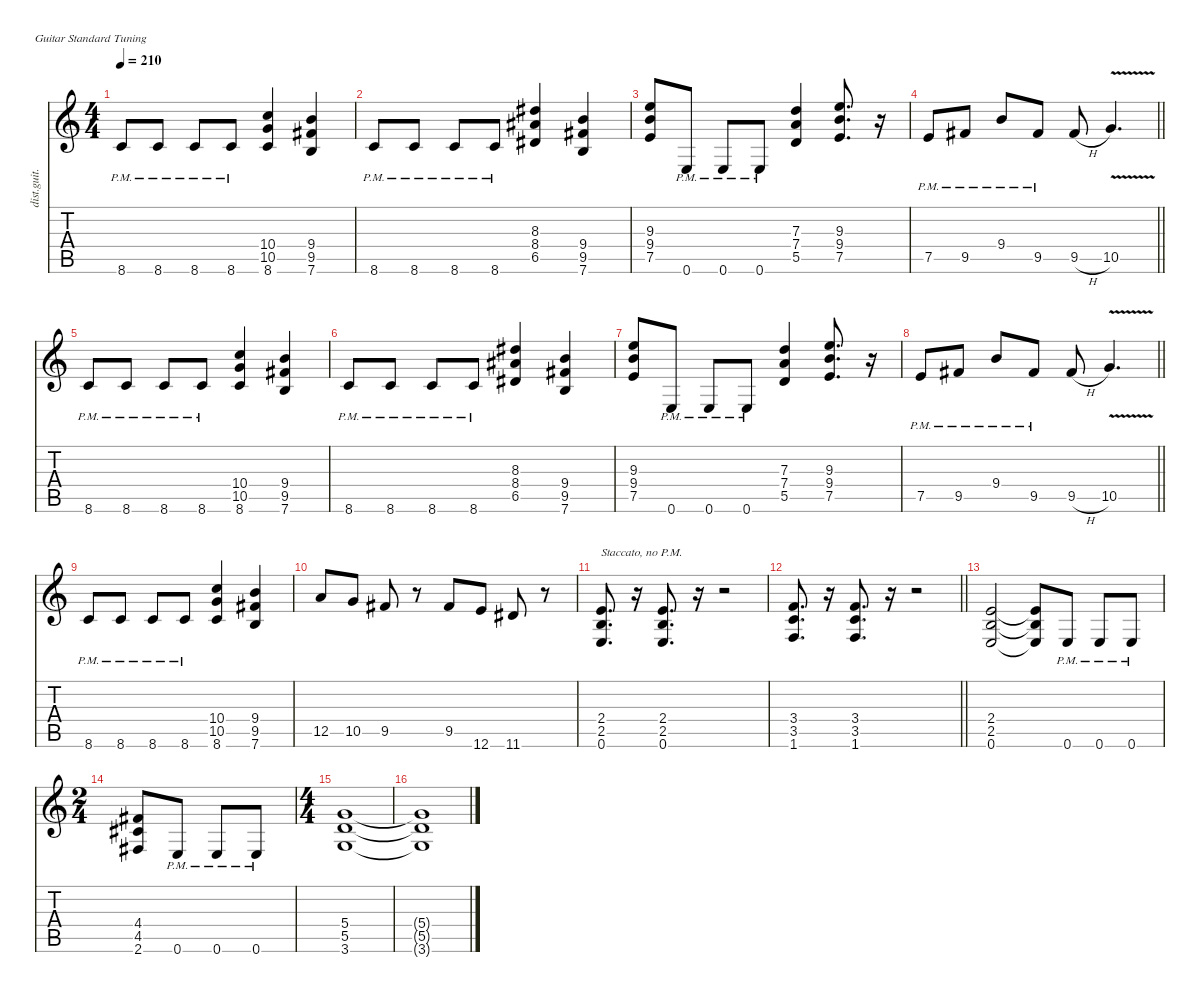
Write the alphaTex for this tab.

\defaultSystemsLayout 4
\hideDynamics
\bracketExtendMode nobrackets
\otherSystemsTrackNameOrientation horizontal
\track ("Kirk Hammett" "dist.guit.") {instrument distortionguitar}
\staff {score tabs}
\tuning (E4 B3 G3 D3 A2 E2)
\ts (4 4)
\tempo 210
\clef g2
\ks c
8.6{pm}.8{dy fff} 8.6{pm}.8 8.6{pm}.8 8.6{pm}.8 (10.4 10.5 8.6).4 (9.4 9.5{acc #} 7.6).4 |
8.6{pm}.8 8.6{pm}.8 8.6{pm}.8 8.6{pm}.8 (8.3{acc #} 8.4{acc #} 6.5{acc #}).4 (9.4 9.5{acc #} 7.6).4 |
(9.3 9.4 7.5).8 0.6{pm}.8 0.6{pm}.8 0.6{pm}.8 (7.3 7.4 5.5).4 (9.3 9.4 7.5).8{d} r.16 |
\barLineRight lightlight
7.5{pm}.8 9.5{pm acc #}.8 9.4{pm}.8 9.5{pm acc #}.8 9.5{h acc #}.8 10.5{v}.4{d} |
8.6{pm}.8 8.6{pm}.8 8.6{pm}.8 8.6{pm}.8 (10.4 10.5 8.6).4 (9.4 9.5{acc #} 7.6).4 |
8.6{pm}.8 8.6{pm}.8 8.6{pm}.8 8.6{pm}.8 (8.3{acc #} 8.4{acc #} 6.5{acc #}).4 (9.4 9.5{acc #} 7.6).4 |
(9.3 9.4 7.5).8 0.6{pm}.8 0.6{pm}.8 0.6{pm}.8 (7.3 7.4 5.5).4 (9.3 9.4 7.5).8{d} r.16 |
\barLineRight lightlight
7.5{pm}.8 9.5{pm acc #}.8 9.4{pm}.8 9.5{pm acc #}.8 9.5{h acc #}.8 10.5{v}.4{d} |
8.6{pm}.8 8.6{pm}.8 8.6{pm}.8 8.6{pm}.8 (10.4 10.5 8.6).4 (9.4 9.5{acc #} 7.6).4 |
12.5.8 10.5.8 9.5{acc #}.8 r.8 9.5{acc #}.8 12.6.8 11.6{acc #}.8 r.8 |
(2.4 2.5 0.6).8{d txt "Staccato, no P.M."} r.16 (2.4 2.5 0.6).8{d} r.16 r.2 |
\barLineRight lightlight
(3.4 3.5 1.6).8{d} r.16 (3.4 3.5 1.6).8{d} r.16 r.2 |
(2.4 2.5 0.6).2 (2.4{t} 2.5{t} 0.6{t}).8{dy f} 0.6{pm}.8{dy fff} 0.6{pm}.8 0.6{pm}.8 |
\ts (2 4)
\beaming (8 2 2 2 2)
(4.4{acc #} 4.5{acc #} 2.6{acc #}).8{dy f} 0.6{pm}.8{dy fff} 0.6{pm}.8 0.6{pm}.8 |
\ts (4 4)
\beaming (8 2 2 2 2)
(5.4 5.5 3.6).1{dy f} |
(5.4{t} 5.5{t} 3.6{t}).1
